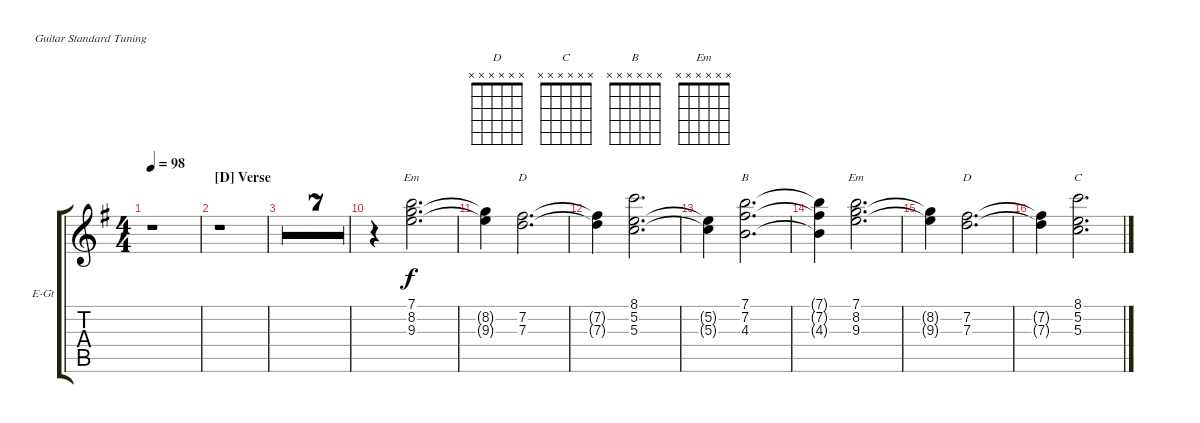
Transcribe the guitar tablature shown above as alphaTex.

\defaultSystemsLayout 4
\bracketExtendMode groupsimilarinstruments
\firstSystemTrackNameOrientation horizontal
\otherSystemsTrackNameOrientation horizontal
\track ("Ambient Guitar 2 " "E-Gt") {multiBarRest instrument electricguitarclean}
\staff {score tabs}
\tuning (E4 B3 G3 D3 A2 E2)
\chord ("D" x x x x x x)
\chord ("C" x x x x x x)
\chord ("B" x x x x x x)
\chord ("Em" x x x x x x)
\ts (4 4)
\tempo 98
\clef g2
\scale 0
\ks g
r.1{dy f} |
\section ("D" "Verse")
\scale
0.44629 r.1 |
\scale 0
r.1 |
\scale 0
r.1 |
\scale 0
r.1 |
\scale 0
r.1 |
\scale 0
r.1 |
\scale 0
r.1 |
\scale 0
r.1 |
r.4 (9.3 8.2 7.1).2{d ch "Em"} |
(9.3{t} 8.2{t}).4 (7.3 7.2).2{d ch "D"} |
(7.3{t} 7.2{t}).4 (5.2 5.3 8.1).2{d} |
(5.3{t} 5.2{t}).4 (7.2 4.3 7.1).2{d ch "B"} |
\scale
0.3325 (4.3{t} 7.2{t} 7.1{t}).4 (9.3 8.2 7.1).2{d ch "Em"} |
\scale
0.223935 (9.3{t} 8.2{t}).4 (7.3 7.2).2{d ch "D"} |
\scale
0.221065 (7.3{t} 7.2{t}).4 (5.2 5.3 8.1).2{d ch "C"}
